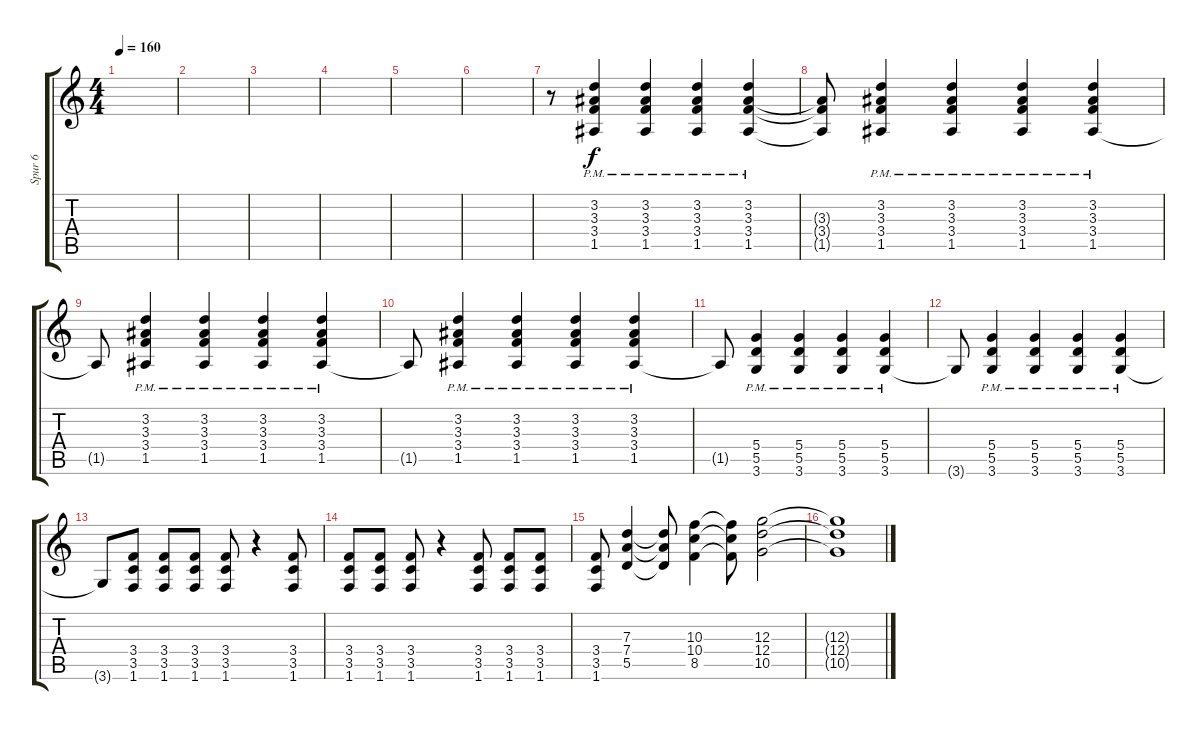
\track ("Spur 6" "Spur 6") {instrument distortionguitar}
\staff {score tabs}
\tuning (E4 B3 G3 D3 A2 E2) {hide}
\ts (4 4)
\tempo 160
\clef g2
\ks c
|
|
|
|
|
|
r.8 (3.2{pm} 3.3{pm} 3.4{pm} 1.5{pm}).4 (3.2{pm} 3.3{pm} 3.4{pm} 1.5{pm}).4 (3.2{pm} 3.3{pm} 3.4{pm} 1.5{pm}).4 (3.2{pm} 3.3{pm} 3.4{pm} 1.5{pm}).4 |
(3.3{t} 3.4{t} 1.5{t}).8 (3.2{pm} 3.3{pm} 3.4{pm} 1.5{pm}).4 (3.2{pm} 3.3{pm} 3.4{pm} 1.5{pm}).4 (3.2{pm} 3.3{pm} 3.4{pm} 1.5{pm}).4 (3.2{pm} 3.3{pm} 3.4{pm} 1.5{pm}).4 |
1.5{t}.8 (3.2{pm} 3.3{pm} 3.4{pm} 1.5{pm}).4 (3.2{pm} 3.3{pm} 3.4{pm} 1.5{pm}).4 (3.2{pm} 3.3{pm} 3.4{pm} 1.5{pm}).4 (3.2{pm} 3.3{pm} 3.4{pm} 1.5{pm}).4 |
1.5{t}.8 (3.2{pm} 3.3{pm} 3.4{pm} 1.5{pm}).4 (3.2{pm} 3.3{pm} 3.4{pm} 1.5{pm}).4 (3.2{pm} 3.3{pm} 3.4{pm} 1.5{pm}).4 (3.2{pm} 3.3{pm} 3.4{pm} 1.5{pm}).4 |
1.5{t}.8 (5.4{pm} 5.5{pm} 3.6{pm}).4 (5.4{pm} 5.5{pm} 3.6{pm}).4 (5.4{pm} 5.5{pm} 3.6{pm}).4 (5.4{pm} 5.5{pm} 3.6{pm}).4 |
3.6{t}.8 (5.4{pm} 5.5{pm} 3.6{pm}).4 (5.4{pm} 5.5{pm} 3.6{pm}).4 (5.4{pm} 5.5{pm} 3.6{pm}).4 (5.4{pm} 5.5{pm} 3.6{pm}).4 |
3.6{t}.8 (3.4 3.5 1.6).8 (3.4 3.5 1.6).8 (3.4 3.5 1.6).8 (3.4 3.5 1.6).8 r.4 (3.4 3.5 1.6).8 |
(3.4 3.5 1.6).8 (3.4 3.5 1.6).8 (3.4 3.5 1.6).8 r.4 (3.4 3.5 1.6).8 (3.4 3.5 1.6).8 (3.4 3.5 1.6).8 |
(3.4 3.5 1.6).8 (7.3 7.4 5.5).4 (7.3{t} 7.4{t} 5.5{t}).8 (10.3 10.4 8.5).4 (10.3{t} 10.4{t} 8.5{t}).8 (12.3 12.4 10.5).2 |
(12.3{t} 12.4{t} 10.5{t}).1
